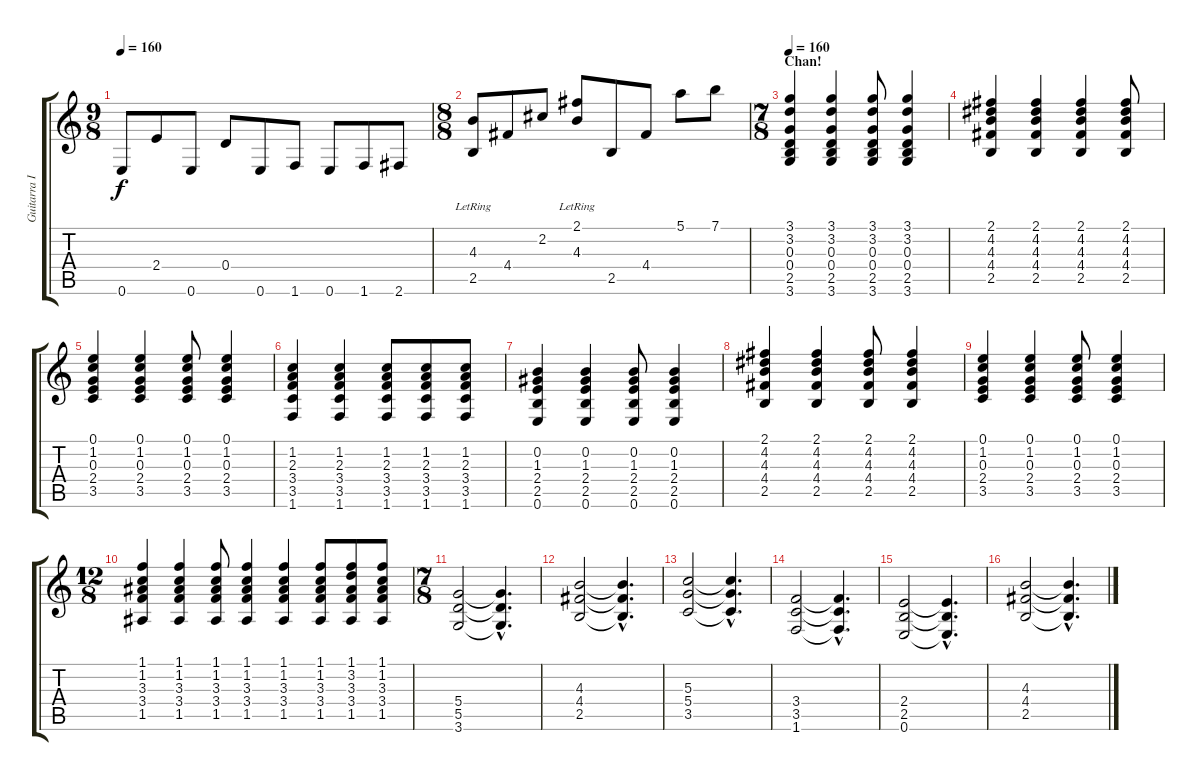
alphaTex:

\track ("Guitarra I" "Guitarra I") {instrument distortionguitar}
\staff {score tabs}
\tuning (E4 B3 G3 D3 A2 E2) {hide}
\ts (9 8)
\tempo 160
\clef g2
\ks c
0.6.8{dy f} 2.4.8 0.6.8 0.4.8 0.6.8 1.6.8 0.6.8 1.6.8 2.6.8 |
\ts (8 8)
(4.3{lr} 2.5{lr}).8{instrument brightacousticpiano} 4.4.8 2.2.8 (2.1{lr} 4.3{lr}).8 2.5.8 4.4.8 5.1.8 7.1.8 |
\ts (7 8)
\section ("" "Chan!")
\tempo 160
(3.1 3.2 0.3 0.4 2.5 3.6).4{volume 12 instrument acousticguitarnylon} (3.1 3.2 0.3 0.4 2.5 3.6).4 (3.1 3.2 0.3 0.4 2.5 3.6).8 (3.1 3.2 0.3 0.4 2.5 3.6).4 |
(2.1 4.2 4.3 4.4 2.5).4 (2.1 4.2 4.3 4.4 2.5).4 (2.1 4.2 4.3 4.4 2.5).4 (2.1 4.2 4.3 4.4 2.5).8 |
(0.1 1.2 0.3 2.4 3.5).4 (0.1 1.2 0.3 2.4 3.5).4 (0.1 1.2 0.3 2.4 3.5).8 (0.1 1.2 0.3 2.4 3.5).4 |
(1.2 2.3 3.4 3.5 1.6).4 (1.2 2.3 3.4 3.5 1.6).4 (1.2 2.3 3.4 3.5 1.6).8 (1.2 2.3 3.4 3.5 1.6).8 (1.2 2.3 3.4 3.5 1.6).8 |
(0.2 1.3 2.4 2.5 0.6).4 (0.2 1.3 2.4 2.5 0.6).4 (0.2 1.3 2.4 2.5 0.6).8 (0.2 1.3 2.4 2.5 0.6).4 |
(2.1 4.2 4.3 4.4 2.5).4 (2.1 4.2 4.3 4.4 2.5).4 (2.1 4.2 4.3 4.4 2.5).8 (2.1 4.2 4.3 4.4 2.5).4 |
(0.1 1.2 0.3 2.4 3.5).4 (0.1 1.2 0.3 2.4 3.5).4 (0.1 1.2 0.3 2.4 3.5).8 (0.1 1.2 0.3 2.4 3.5).4 |
\ts (12 8)
(1.1 1.2 3.3 3.4 1.5).4 (1.1 1.2 3.3 3.4 1.5).4 (1.1 1.2 3.3 3.4 1.5).8 (1.1 1.2 3.3 3.4 1.5).4 (1.1 1.2 3.3 3.4 1.5).4 (1.1 1.2 3.3 3.4 1.5).8 (1.1 3.2 3.3 3.4 1.5).8 (1.1 1.2 3.3 3.4 1.5).8 |
\ts (7 8)
(5.4 5.5 3.6).2{volume 14 instrument distortionguitar} (5.4{hac t} 5.5{hac t} 3.6{hac t}).4{d} |
(4.3 4.4 2.5).2 (4.3{hac t} 4.4{hac t} 2.5{hac t}).4{d} |
(5.3 5.4 3.5).2 (5.3{hac t} 5.4{hac t} 3.5{hac t}).4{d} |
(3.4 3.5 1.6).2 (3.4{hac t} 3.5{hac t} 1.6{hac t}).4{d} |
(2.4 2.5 0.6).2 (2.4{hac t} 2.5{hac t} 0.6{hac t}).4{d} |
(4.3 4.4 2.5).2 (4.3{hac t} 4.4{hac t} 2.5{hac t}).4{d}
